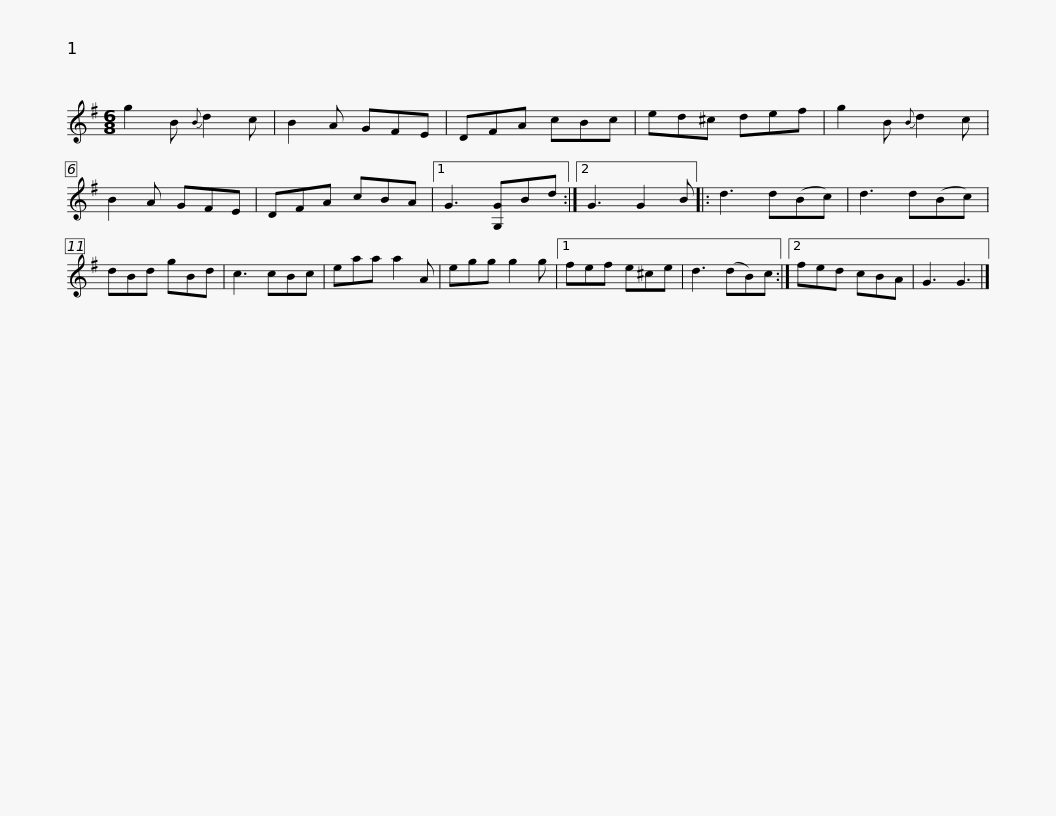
X:1
L:1/8
M:6/8
I:linebreak $
K:G
V:1 treble
V:1
 g2 B{B} d2 c | B2 A GFE | DFA cBc | ed^c def | g2 B{B} d2 c | %5
 B2 A GFE | DFA cBA |1$ G3 [G,G]Bd :|2 G3 G2 B |: d3 d(Bc) | %10
 d3 d(Bc) | dBd gBd | c3 cBc | eaa a2 A | egg g2 g |1$ %15
 fef e^ce | d3 (dB)c :|2 fed cBA | G3 G3 |] %19
